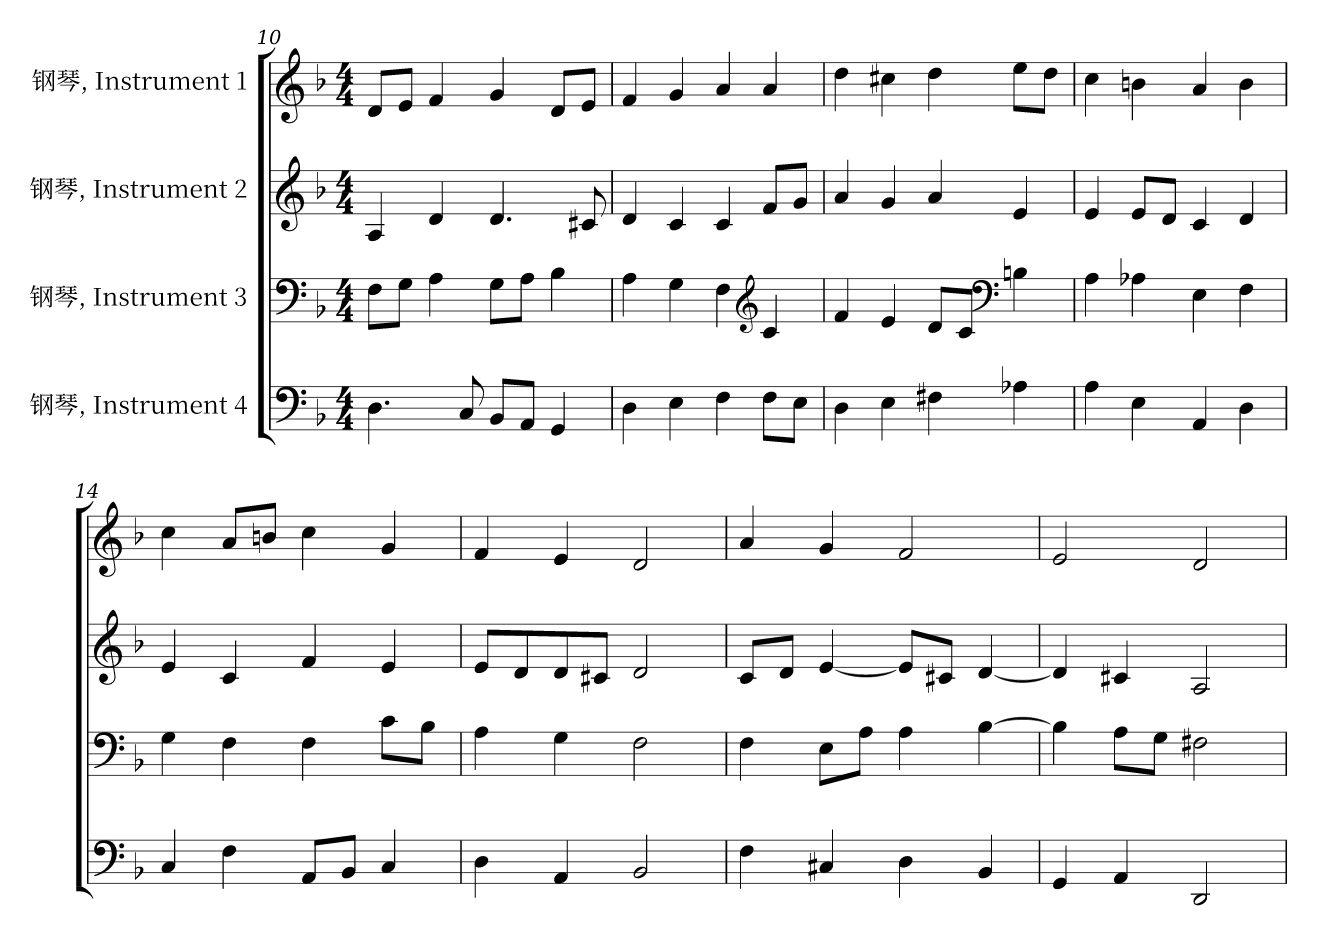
**kern	**kern	**kern	**kern
*part4	*part3	*part2	*part1
*staff4	*staff3	*staff2	*staff1
*I"钢琴, Instrument 4	*I"钢琴, Instrument 3	*I"钢琴, Instrument 2	*I"钢琴, Instrument 1
*clefF4	*clefF4	*clefG2	*clefG2
*k[b-]	*k[b-]	*k[b-]	*k[b-]
*M4/4	*M4/4	*M4/4	*M4/4
=10	=10	=10	=10
4.D\	8F\L	4A/	8d/L
.	8G\J	.	8e/J
.	4A\	4d/	4f/
8C/	.	.	.
8BB-/L	8G\L	4.d/	4g/
8AA/J	8A\J	.	.
4GG/	4B-\	.	8d/L
.	.	8c#X/	8e/J
=11	=11	=11	=11
4D\	4A\	4d/	4f/
4E\	4G\	4c/	4g/
4F\	4F\	4c/	4a/
*	*clefG2	*	*
8F\L	4c/	8f/L	4a/
8E\J	.	8g/J	.
=12	=12	=12	=12
4D\	4f/	4a/	4dd\
4E\	4e/	4g/	4cc#X\
4F#X\	8d/L	4a/	4dd\
.	8c/J	.	.
*	*clefF4	*	*
4A-X\	4Bn\	4e/	8ee\L
.	.	.	8dd\J
=13	=13	=13	=13
4A\	4A\	4e/	4cc\
4E\	4A-X\	8e/L	4bn\
.	.	8d/J	.
4AA/	4E\	4c/	4a/
4D\	4F\	4d/	4b\
!!LO:PB:g=z
=14	=14	=14	=14
4C/	4G\	4e/	4cc\
4F\	4F\	4c/	8a/L
.	.	.	8bn/J
8AA/L	4F\	4f/	4cc\
8BB-/J	.	.	.
4C/	8c\L	4e/	4g/
.	8B-\J	.	.
=15	=15	=15	=15
4D\	4A\	8e/L	4f/
.	.	8d/	.
4AA/	4G\	8d/	4e/
.	.	8c#X/J	.
2BB-/	2F\	2d/	2d/
=16	=16	=16	=16
4F\	4F\	8c/L	4a/
.	.	8d/J	.
4C#X/	8E\L	[4e/	4g/
.	8A\J	.	.
4D\	4A\	8e/L]	2f/
.	.	8c#X/J	.
4BB-/	[4B-\	[4d/	.
=17	=17	=17	=17
4GG/	4B-\]	4d/]	2e/
4AA/	8A\L	4c#X/	.
.	8G\J	.	.
2DD/	2F#X\	2A/	2d/
=	=	=	=
*-	*-	*-	*-
